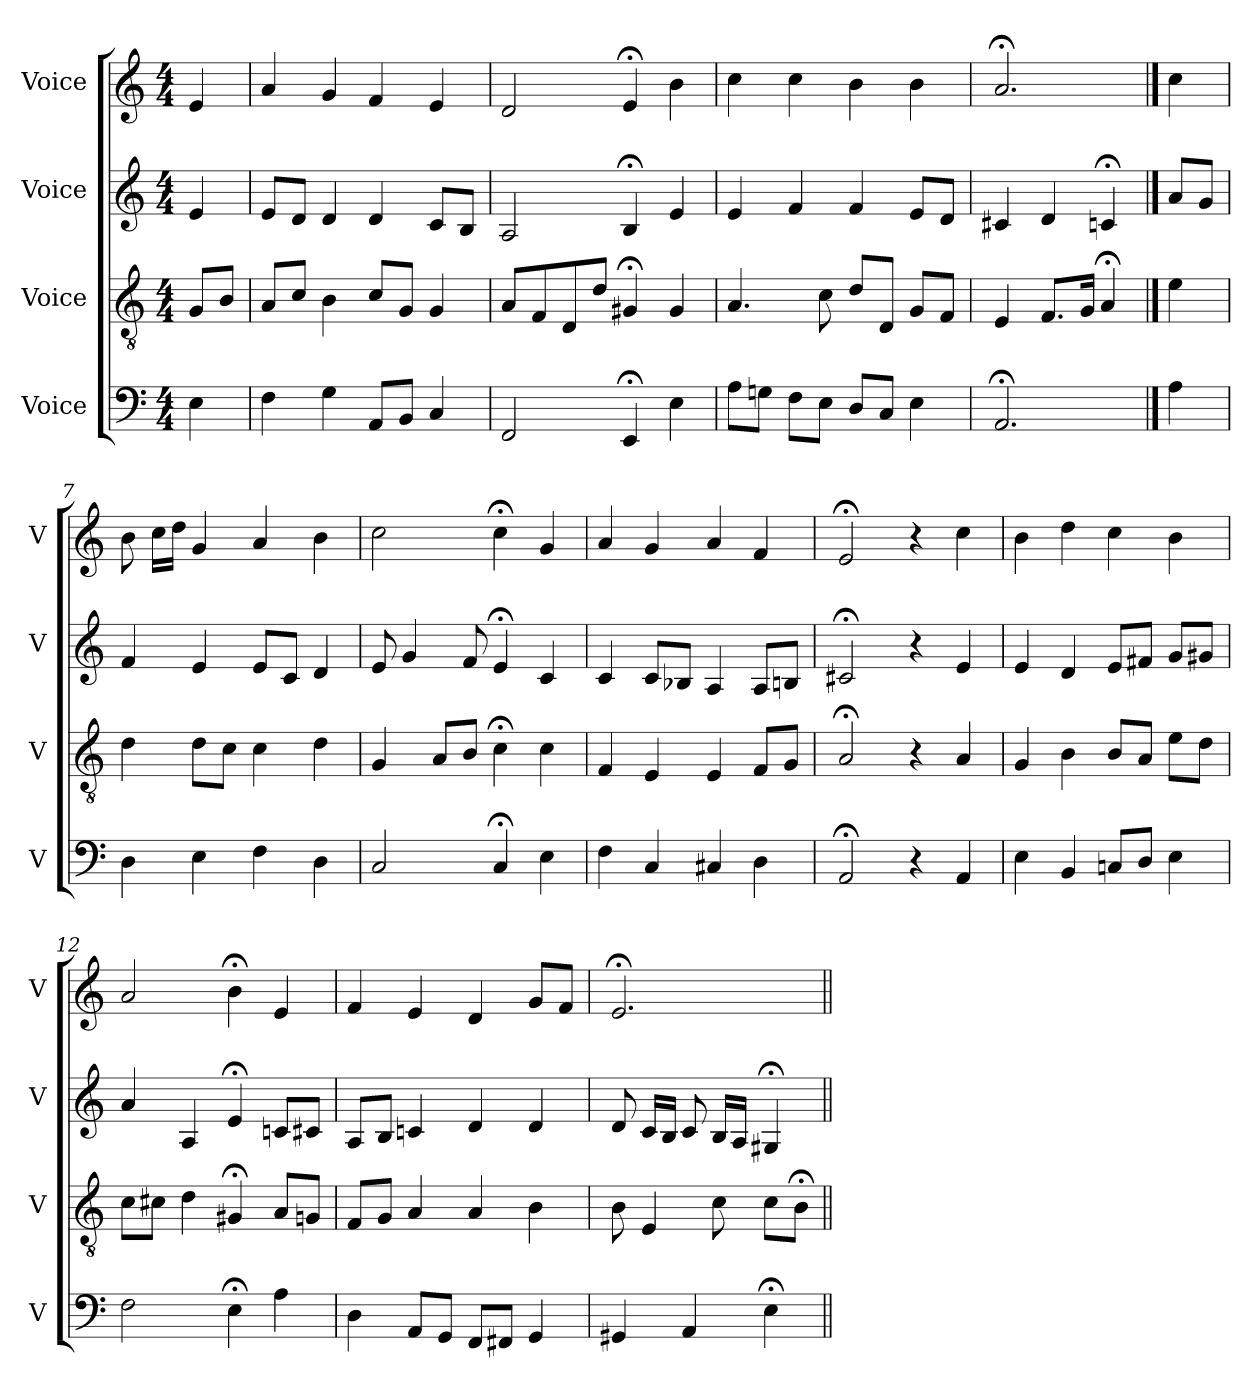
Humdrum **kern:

**kern	**kern	**kern	**kern
*part4	*part3	*part2	*part1
*staff4	*staff3	*staff2	*staff1
*I"Voice	*I"Voice	*I"Voice	*I"Voice
*I'V	*I'V	*I'V	*I'V
*clefF4	*clefGv2	*clefG2	*clefG2
*k[]	*k[]	*k[]	*k[]
*M4/4	*M4/4	*M4/4	*M4/4
*MM100	*MM100	*MM100	*MM100
=1	=1	=1	=1
4E\	8G/L	4e/	4e/
.	8B/J	.	.
=2	=2	=2	=2
4F\	8A/L	8e/L	4a/
.	8c/J	8d/J	.
4G\	4B\	4d/	4g/
8AA/L	8c/L	4d/	4f/
8BB/J	8G/J	.	.
4C/	4G/	8c/L	4e/
.	.	8B/J	.
=3	=3	=3	=3
2FF/	8A/L	2A/	2d/
.	8F/	.	.
.	8D/	.	.
.	8d/J	.	.
4EE;/	4G#X;/	4B;/	4e;/
4E\	4G#/	4e/	4b\
=4	=4	=4	=4
8A\L	4.A/	4e/	4cc\
8Gn\J	.	.	.
8F\L	.	4f/	4cc\
8E\J	8c\	.	.
8D/L	8d/L	4f/	4b\
8C/J	8D/J	.	.
4E\	8G/L	8e/L	4b\
.	8F/J	8d/J	.
=5	=5	=5	=5
2.AA;/	4E/	4c#X/	2.a;/
.	8.F/L	4d/	.
.	16G/Jk	.	.
.	4A;/	4cn;/	.
==6	==6	==6	==6
4A\	4e\	8a/L	4cc\
.	.	8g/J	.
=7	=7	=7	=7
4D\	4d\	4f/	8b\
.	.	.	16cc\LL
.	.	.	16dd\JJ
4E\	8d\L	4e/	4g/
.	8c\J	.	.
4F\	4c\	8e/L	4a/
.	.	8c/J	.
4D\	4d\	4d/	4b\
!!LO:LB:g=z
=8	=8	=8	=8
2C/	4G/	8e/	2cc\
.	.	4g/	.
.	8A/L	.	.
.	8B/J	8f/	.
4C;/	4c;\	4e;/	4cc;\
4E\	4c\	4c/	4g/
=9	=9	=9	=9
4F\	4F/	4c/	4a/
4C/	4E/	8c/L	4g/
.	.	8B-X/J	.
4C#X/	4E/	4A/	4a/
4D\	8F/L	8A/L	4f/
.	8G/J	8Bn/J	.
=10	=10	=10	=10
2AA;/	2A;/	2c#X;/	2e;/
4r	4r	4r	4r
4AA/	4A/	4e/	4cc\
=11	=11	=11	=11
4E\	4G/	4e/	4b\
4BB/	4B\	4d/	4dd\
8Cn/L	8B/L	8e/L	4cc\
8D/J	8A/J	8f#X/J	.
4E\	8e\L	8g/L	4b\
.	8d\J	8g#X/J	.
=12	=12	=12	=12
2F\	8c\L	4a/	2a/
.	8c#X\J	.	.
.	4d\	4A/	.
4E;\	4G#X;/	4e;/	4b;\
4A\	8A/L	8cn/L	4e/
.	8Gn/J	8c#X/J	.
!!LO:LB:g=z
=13	=13	=13	=13
4D\	8F/L	8A/L	4f/
.	8G/J	8B/J	.
8AA/L	4A/	4cn/	4e/
8GG/J	.	.	.
8FF/L	4A/	4d/	4d/
8FF#X/J	.	.	.
4GG/	4B\	4d/	8g/L
.	.	.	8f/J
=14	=14	=14	=14
4GG#X/	8B\	8d/	2.e;/
.	4E/	16c/LL	.
.	.	16B/JJ	.
4AA/	.	8c/	.
.	8c\	16B/LL	.
.	.	16A/JJ	.
4E;\	8c\L	4G#X;/	.
.	8B;\J	.	.
=||	=||	=||	=||
*-	*-	*-	*-
